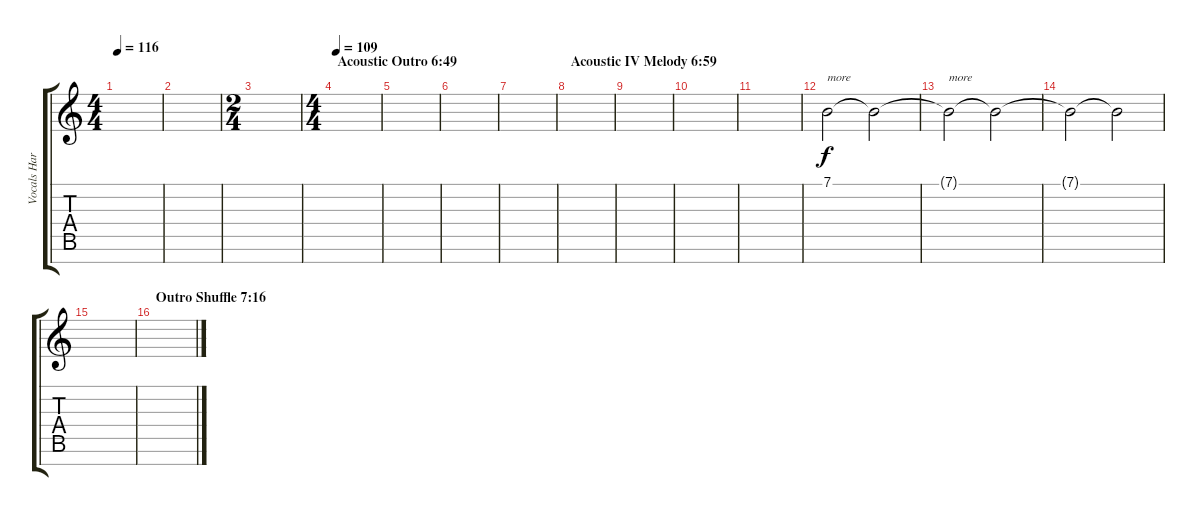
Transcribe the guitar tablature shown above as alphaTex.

\track ("Vocals Harmony" "Vocals Har") {instrument stringensemble1}
\staff {score tabs}
\tuning (E4 B3 G3 D3 A2 E2 B1) {hide}
\ts (4 4)
\tempo 116
\clef g2
\ks c
|
|
\ts (2 4)
|
\ts (4 4)
\section ("" "Acoustic Outro 6:49")
\tempo 109
|
|
|
|
\section ("" "Acoustic IV Melody 6:59")
|
|
|
|
7.1.2{txt "more"} 7.1{t}.2 |
7.1{t}.2{txt "more"} 7.1{t}.2 |
7.1{t}.2 7.1{t}.2 |
|
\section ("" "Outro Shuffle 7:16")
